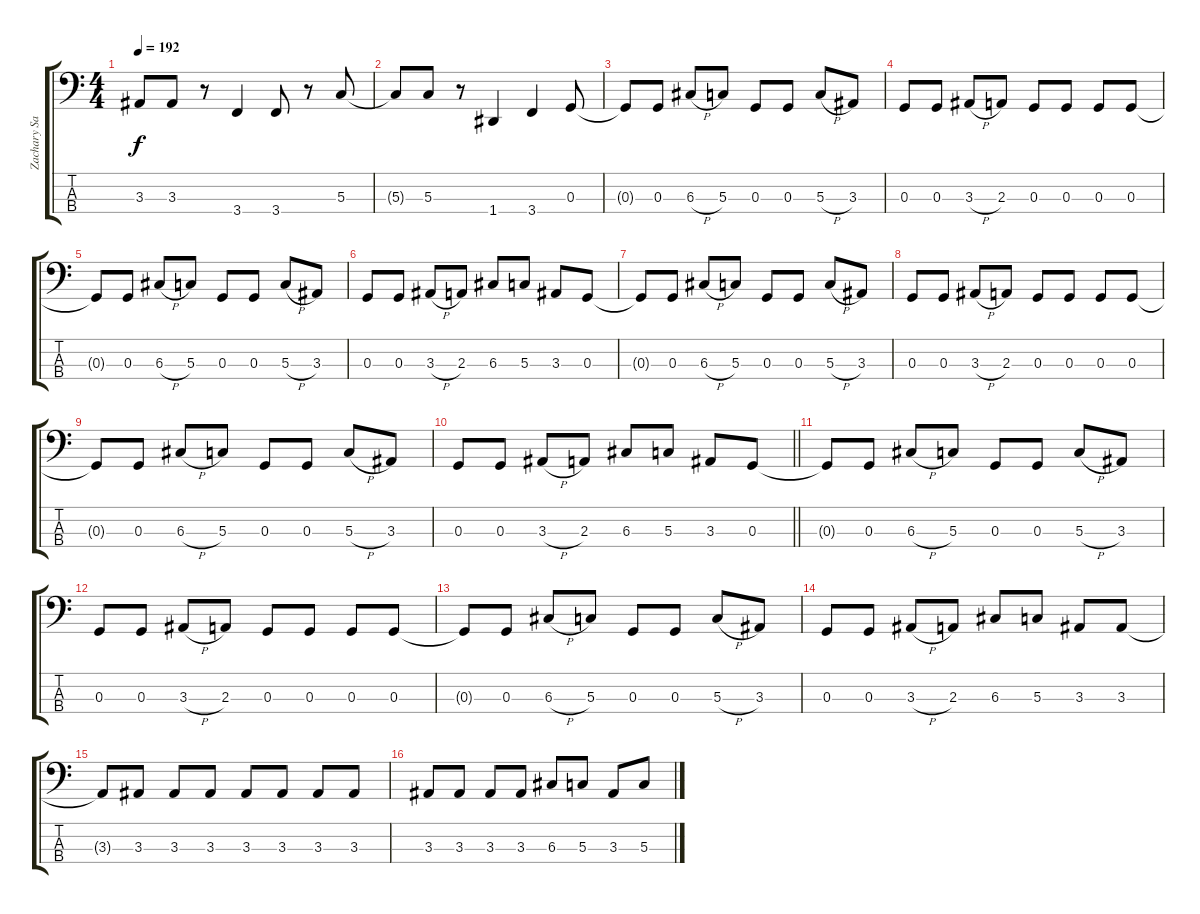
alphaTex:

\track ("Zachary Sandler" "Zachary Sa") {instrument electricbassfinger}
\staff {score tabs}
\tuning (F2 C2 G1 D1) {hide}
\ts (4 4)
\section ("" "")
\tempo 192
\clef f4
\ks c
3.3{t}.8{dy f} 3.3.8 r.8 3.4.4 3.4.8 r.8 5.3.8 |
5.3{t}.8 5.3.8 r.8 1.4.4 3.4.4 0.3.8 |
0.3{t}.8 0.3.8 6.3{h}.8 5.3.8 0.3.8 0.3.8 5.3{h}.8 3.3.8 |
0.3.8 0.3.8 3.3{h}.8 2.3.8 0.3.8 0.3.8 0.3.8 0.3.8 |
0.3{t}.8 0.3.8 6.3{h}.8 5.3.8 0.3.8 0.3.8 5.3{h}.8 3.3.8 |
0.3.8 0.3.8 3.3{h}.8 2.3.8 6.3.8 5.3.8 3.3.8 0.3.8 |
0.3{t}.8 0.3.8 6.3{h}.8 5.3.8 0.3.8 0.3.8 5.3{h}.8 3.3.8 |
0.3.8 0.3.8 3.3{h}.8 2.3.8 0.3.8 0.3.8 0.3.8 0.3.8 |
0.3{t}.8 0.3.8 6.3{h}.8 5.3.8 0.3.8 0.3.8 5.3{h}.8 3.3.8 |
\barLineRight lightlight
0.3.8 0.3.8 3.3{h}.8 2.3.8 6.3.8 5.3.8 3.3.8 0.3.8 |
\section ("" "")
0.3{t}.8 0.3.8 6.3{h}.8 5.3.8 0.3.8 0.3.8 5.3{h}.8 3.3.8 |
0.3.8 0.3.8 3.3{h}.8 2.3.8 0.3.8 0.3.8 0.3.8 0.3.8 |
0.3{t}.8 0.3.8 6.3{h}.8 5.3.8 0.3.8 0.3.8 5.3{h}.8 3.3.8 |
0.3.8 0.3.8 3.3{h}.8 2.3.8 6.3.8 5.3.8 3.3.8 3.3.8 |
3.3{t}.8 3.3.8 3.3.8 3.3.8 3.3.8 3.3.8 3.3.8 3.3.8 |
3.3.8 3.3.8 3.3.8 3.3.8 6.3.8 5.3.8 3.3.8 5.3.8
